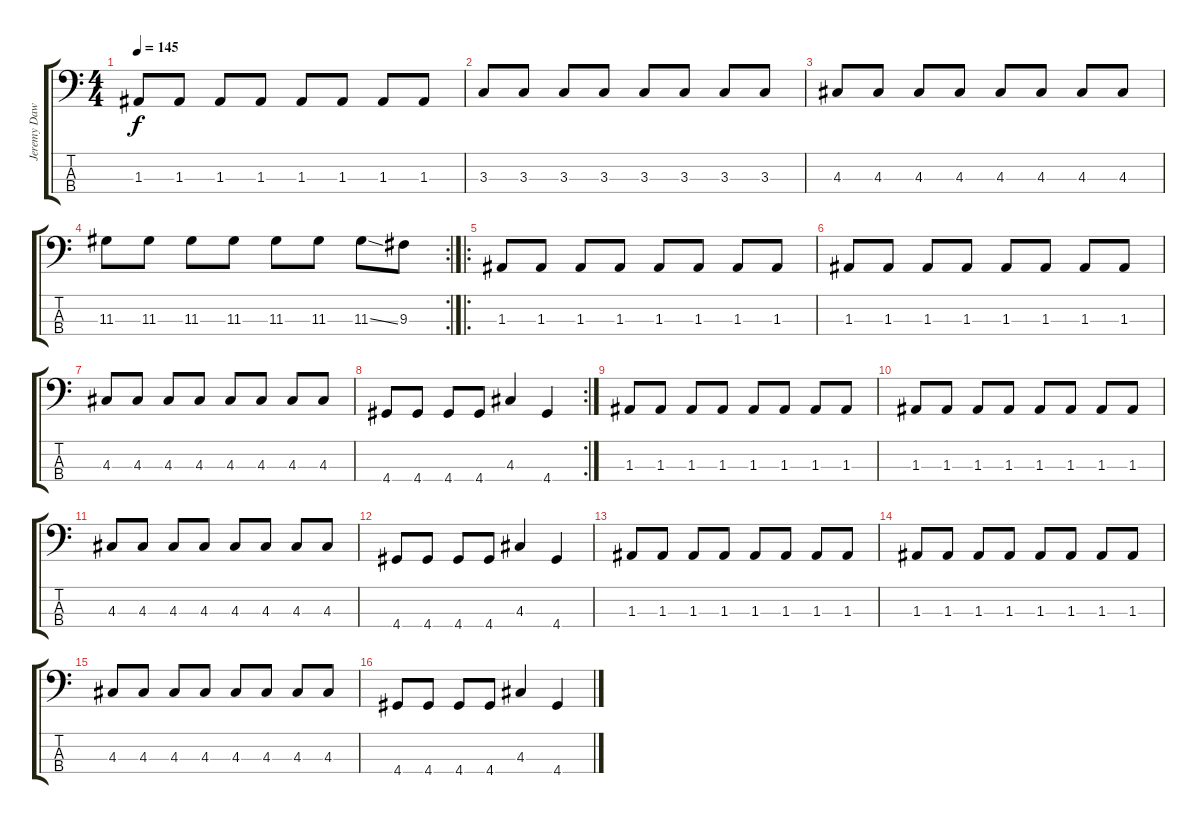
\track ("Jeremy Dawson (Bass)" "Jeremy Daw") {instrument synthbass2}
\staff {score tabs}
\tuning (G2 D2 A1 E1) {hide}
\ts (4 4)
\tempo 145
\clef f4
\ks c
1.3.8{dy f} 1.3.8 1.3.8 1.3.8 1.3.8 1.3.8 1.3.8 1.3.8 |
3.3.8 3.3.8 3.3.8 3.3.8 3.3.8 3.3.8 3.3.8 3.3.8 |
4.3.8 4.3.8 4.3.8 4.3.8 4.3.8 4.3.8 4.3.8 4.3.8 |
\rc 2
11.3.8 11.3.8 11.3.8 11.3.8 11.3.8 11.3.8 11.3{ss}.8 9.3.8 |
\ro
1.3.8 1.3.8 1.3.8 1.3.8 1.3.8 1.3.8 1.3.8 1.3.8 |
1.3.8 1.3.8 1.3.8 1.3.8 1.3.8 1.3.8 1.3.8 1.3.8 |
4.3.8 4.3.8 4.3.8 4.3.8 4.3.8 4.3.8 4.3.8 4.3.8 |
\rc 2
4.4.8 4.4.8 4.4.8 4.4.8 4.3.4 4.4.4 |
1.3.8 1.3.8 1.3.8 1.3.8 1.3.8 1.3.8 1.3.8 1.3.8 |
1.3.8 1.3.8 1.3.8 1.3.8 1.3.8 1.3.8 1.3.8 1.3.8 |
4.3.8 4.3.8 4.3.8 4.3.8 4.3.8 4.3.8 4.3.8 4.3.8 |
4.4.8 4.4.8 4.4.8 4.4.8 4.3.4 4.4.4 |
1.3.8 1.3.8 1.3.8 1.3.8 1.3.8 1.3.8 1.3.8 1.3.8 |
1.3.8 1.3.8 1.3.8 1.3.8 1.3.8 1.3.8 1.3.8 1.3.8 |
4.3.8 4.3.8 4.3.8 4.3.8 4.3.8 4.3.8 4.3.8 4.3.8 |
4.4.8 4.4.8 4.4.8 4.4.8 4.3.4 4.4.4
